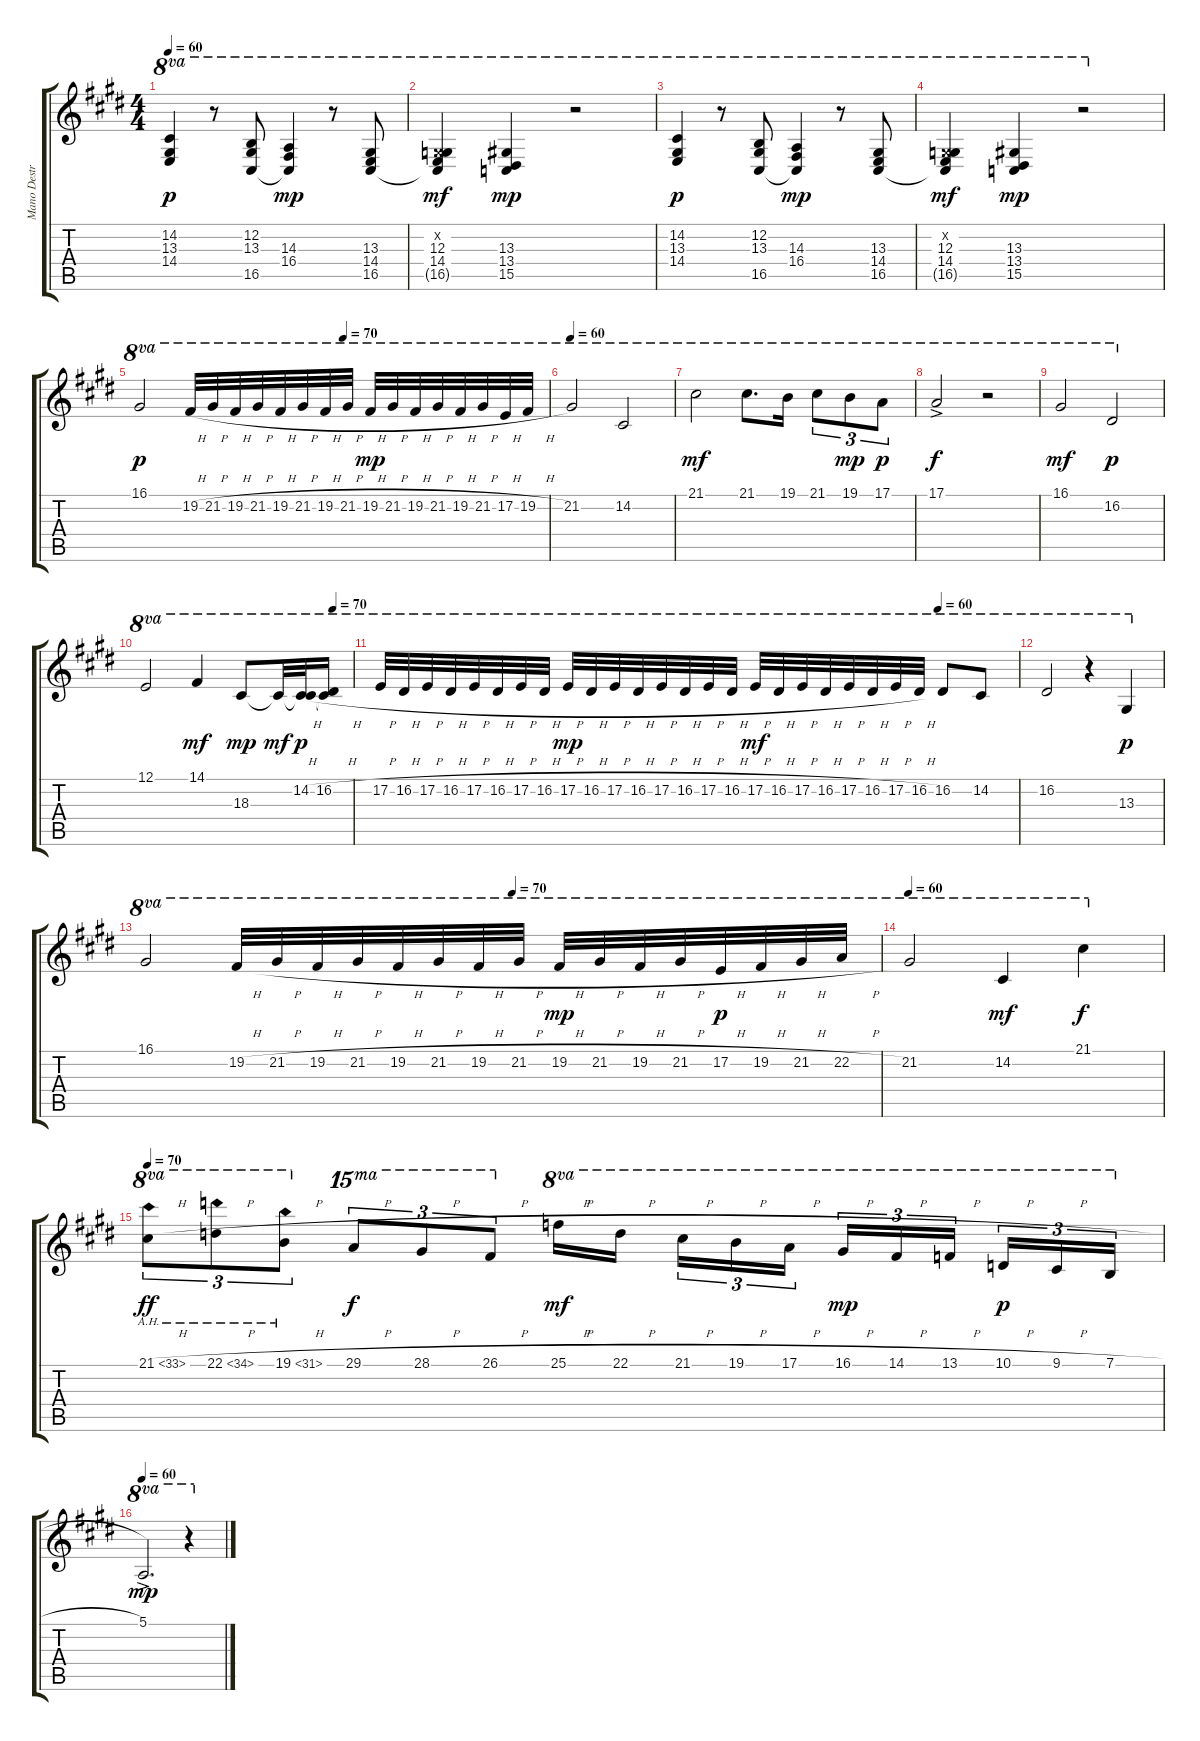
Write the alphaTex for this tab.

\track ("Mano Destra" "Mano Destr") {instrument acousticgrandpiano}
\staff {score tabs}
\tuning (E4 B3 G3 D3 A2 E2) {hide}
\ts (4 4)
\tempo 60
\clef g2
\ks e
(14.2 13.3 14.4).4{ot 8va dy p instrument acousticgrandpiano} r.8{ot 8va} (12.2 13.3 16.5).8{ot 8va} (14.3 16.4 16.5{t}).4{ot 8va dy mp} r.8{ot 8va} (13.3 14.4 16.5).8{ot 8va} |
(9.2{x} 12.3 14.4 16.5{t}).4{ot 8va dy mf} (13.3 13.4 15.5).4{ot 8va dy mp} r.2{ot 8va} |
(14.2 13.3 14.4).4{ot 8va dy p} r.8{ot 8va} (12.2 13.3 16.5).8{ot 8va} (14.3 16.4 16.5{t}).4{ot 8va dy mp} r.8{ot 8va} (13.3 14.4 16.5).8{ot 8va} |
(9.2{x} 12.3 14.4 16.5{t}).4{ot 8va dy mf} (13.3 13.4 15.5).4{ot 8va dy mp} r.2{ot 8va} |
\tempo (70 0.5)
16.1.2{ot 8va dy p} 19.2{h}.32{ot 8va} 21.2{h}.32{ot 8va} 19.2{h}.32{ot 8va} 21.2{h}.32{ot 8va} 19.2{h}.32{ot 8va} 21.2{h}.32{ot 8va} 19.2{h}.32{ot 8va} 21.2{h}.32{ot 8va} 19.2{h}.32{ot 8va dy mp} 21.2{h}.32{ot 8va} 19.2{h}.32{ot 8va} 21.2{h}.32{ot 8va} 19.2{h}.32{ot 8va} 21.2{h}.32{ot 8va} 17.2{h}.32{ot 8va} 19.2{h}.32{ot 8va} |
\tempo 60
21.2.2{ot 8va} 14.2.2{ot 8va} |
21.1.2{ot 8va dy mf} 21.1.8{d ot 8va} 19.1.16{ot 8va} 21.1.8{tu (3 2) ot 8va} 19.1.8{tu (3 2) ot 8va dy mp} 17.1.8{tu (3 2) ot 8va dy p} |
17.1{ac}.2{ot 8va dy f} r.2{ot 8va} |
16.1.2{ot 8va dy mf} 16.2.2{ot 8va dy p} |
\tempo (70 0.90625)
12.1.2{ot 8va} 14.1.4{ot 8va dy mf} 18.3.8{ot 8va dy mp} 18.3{t}.32{ot 8va dy mf} (14.2{h} 18.3{t}).32{ot 8va dy p} (16.2{h} 18.3{t}).16{ot 8va} |
\tempo (60 0.875)
17.2{h}.32{ot 8va} 16.2{h}.32{ot 8va} 17.2{h}.32{ot 8va} 16.2{h}.32{ot 8va} 17.2{h}.32{ot 8va} 16.2{h}.32{ot 8va} 17.2{h}.32{ot 8va} 16.2{h}.32{ot 8va} 17.2{h}.32{ot 8va dy mp} 16.2{h}.32{ot 8va} 17.2{h}.32{ot 8va} 16.2{h}.32{ot 8va} 17.2{h}.32{ot 8va} 16.2{h}.32{ot 8va} 17.2{h}.32{ot 8va} 16.2{h}.32{ot 8va} 17.2{h}.32{ot 8va dy mf} 16.2{h}.32{ot 8va} 17.2{h}.32{ot 8va} 16.2{h}.32{ot 8va} 17.2{h}.32{ot 8va} 16.2{h}.32{ot 8va} 17.2{h}.32{ot 8va} 16.2{h}.32{ot 8va} 16.2.8{ot 8va} 14.2.8{ot 8va} |
16.2.2{ot 8va} r.4{ot 8va} 13.3.4{ot 8va dy p} |
\tempo (70 0.5)
16.1.2{ot 8va} 19.2{h}.32{ot 8va} 21.2{h}.32{ot 8va} 19.2{h}.32{ot 8va} 21.2{h}.32{ot 8va} 19.2{h}.32{ot 8va} 21.2{h}.32{ot 8va} 19.2{h}.32{ot 8va} 21.2{h}.32{ot 8va} 19.2{h}.32{ot 8va dy mp} 21.2{h}.32{ot 8va} 19.2{h}.32{ot 8va} 21.2{h}.32{ot 8va} 17.2{h}.32{ot 8va dy p} 19.2{h}.32{ot 8va} 21.2{h}.32{ot 8va} 22.2{h}.32{ot 8va} |
\tempo 60
21.2.2{ot 8va} 14.2.4{ot 8va dy mf} 21.1.4{ot 8va dy f} |
\tempo 70
21.1{ah 12 h}.8{tu (3 2) ot 8va dy ff} 22.1{ah 12 h}.8{tu (3 2) ot 8va} 19.1{ah 12 h}.8{tu (3 2) ot 8va} 29.1{h}.8{tu (3 2) ot 15ma dy f} 28.1{h}.8{tu (3 2) ot 15ma} 26.1{h}.8{tu (3 2) ot 15ma} 25.1{h}.16{ot 8va dy mf} 22.1{h}.16{ot 8va beam splitsecondary} 21.1{h}.16{tu (3 2) ot 8va} 19.1{h}.16{tu (3 2) ot 8va} 17.1{h}.16{tu (3 2) ot 8va} 16.1{h}.16{tu (3 2) ot 8va dy mp} 14.1{h}.16{tu (3 2) ot 8va} 13.1{h}.16{tu (3 2) ot 8va beam splitsecondary} 10.1{h}.16{tu (3 2) ot 8va dy p} 9.1{h}.16{tu (3 2) ot 8va} 7.1{h}.16{tu (3 2) ot 8va} |
\tempo 60
5.1{ac}.2{d ot 8va dy mp} r.4{ot 8va}
